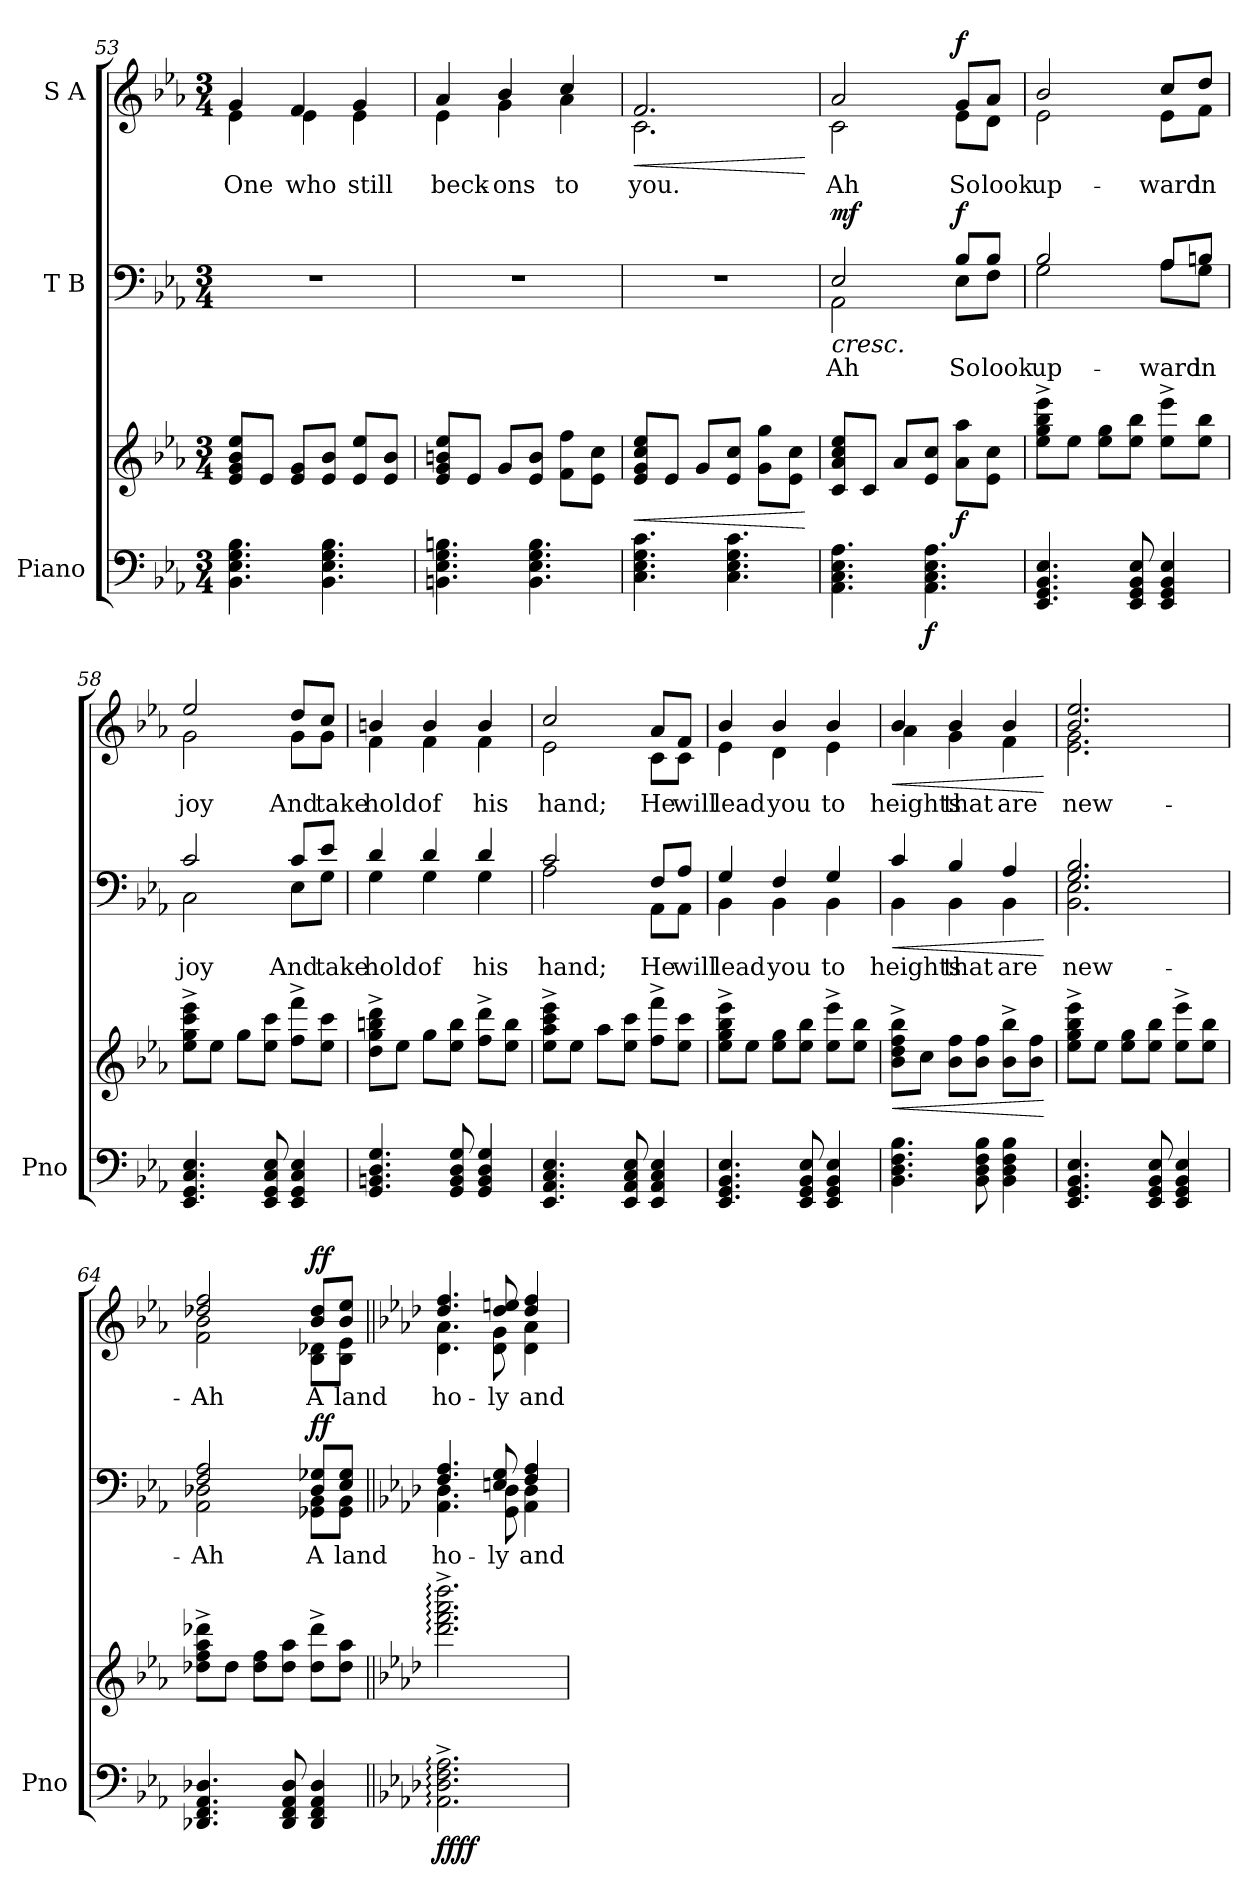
**kern	**kern	**dynam	**kern	**text	**dynam	**kern	**text	**dynam
*part3	*part3	*part3	*part2	*part2	*part2	*part1	*part1	*part1
*staff4	*staff3	*staff3/4	*staff2	*staff2	*staff2	*staff1	*staff1	*staff1
*I"Piano	*	*	*I"T B	*	*	*I"S A	*	*
*I'Pno	*	*	*	*	*	*	*	*
*clefF4	*clefG2	*	*clefF4	*	*	*clefG2	*	*
*k[b-e-a-]	*k[b-e-a-]	*	*k[b-e-a-]	*	*	*k[b-e-a-]	*	*
*M3/4	*M3/4	*	*M3/4	*	*	*M3/4	*	*
=53	=53	=53	=53	=53	=53	=53	=53	=53
!	!	!	!	!	!	!	!LO:LY:b	!
*	*	*	*	*	*	*^	*	*
4.BB-\ 4.E-\ 4.G\ 4.B-\	8e-/ 8g/ 8b-/ 8ee-/L	.	2.r	.	.	4g/	4e-\	One	.
.	8e-/J	.	.	.	.	.	.	.	.
!	!	!	!	!	!	!	!	!LO:LY:b	!
.	8e-/ 8g/L	.	.	.	.	4f/	4e-\	who	.
4.BB-\ 4.E-\ 4.G\ 4.B-\	8e-/ 8b-/J	.	.	.	.	.	.	.	.
!	!	!	!	!	!	!	!	!LO:LY:b	!
.	8e-/ 8ee-/L	.	.	.	.	4g/	4e-\	still	.
.	8e-/ 8b-/J	.	.	.	.	.	.	.	.
=54	=54	=54	=54	=54	=54	=54	=54	=54	=54
!	!	!	!	!	!	!	!	!LO:LY:b	!
4.BBn\ 4.E-\ 4.G\ 4.Bn\	8e-/ 8g/ 8bn/ 8ee-/L	.	2.r	.	.	4a-/	4e-\	beck-	.
.	8e-/J	.	.	.	.	.	.	.	.
!	!	!	!	!	!	!	!	!LO:LY:b	!
.	8g/L	.	.	.	.	4b-/	4g\	-ons	.
4.BB\ 4.E-\ 4.G\ 4.B\	8e-/ 8b/J	.	.	.	.	.	.	.	.
!	!	!	!	!	!	!	!	!LO:LY:b	!
.	8f\ 8ff\L	.	.	.	.	4cc/	4a-\	to	.
.	8e-\ 8cc\J	.	.	.	.	.	.	.	.
=55	=55	=55	=55	=55	=55	=55	=55	=55	=55
!	!	!LO:HP:b	!	!	!	!	!	!LO:LY:b	!LO:HP:b
4.C\ 4.E-\ 4.G\ 4.c\	8e-/ 8g/ 8cc/ 8ee-/L	<	2.r	.	.	2.f/	2.c\	you.	<
.	8e-/J	.	.	.	.	.	.	.	.
.	8g/L	.	.	.	.	.	.	.	.
4.C\ 4.E-\ 4.G\ 4.c\	8e-/ 8cc/J	.	.	.	.	.	.	.	.
.	8g\ 8gg\L	.	.	.	.	.	.	.	.
.	8e-\ 8cc\J	.	.	.	.	.	.	.	.
*	*	*	*	*	*	*v	*v	*	*
.	.	[	.	.	.	.	.	[
=56	=56	=56	=56	=56	=56	=56	=56	=56
!	!	!	!	!LO:LY:b	!LO:HP:b	!	!LO:LY:b	!
*	*	*	*^	*	*	*^	*	*
!	!	!	!	!	!	!LO:DY:n=1:b	!	!	!	!
4.AA-\ 4.C\ 4.E-\ 4.A-\	8c/ 8a-/ 8cc/ 8ee-/L	.	2E-/	2AA-\	Ah	< mf	2a-/	2c\	Ah	.
.	8c/J	.	.	.	.	.	.	.	.	.
.	8a-/L	.	.	.	.	.	.	.	.	.
!	!	!LO:DY:b=2	!	!	!	!	!	!	!	!
4.AA-\ 4.C\ 4.E-\ 4.A-\	8e-/ 8cc/J	f	.	.	.	.	.	.	.	.
!	!	!LO:DY:b	!	!	!LO:LY:b	!LO:DY:n=2:b	!	!	!LO:LY:b	!LO:DY:b
.	8a-\ 8aa-\L	f	8B-/L	8E-\L	So	f	8g/L	8e-\L	-So	f
!	!	!	!	!	!LO:LY:b	!	!	!	!LO:LY:b	!
.	8e-\ 8cc\J	.	8B-/J	8F\J	look	.	8a-/J	8d\J	look	.
*	*	*	*v	*v	*	*	*	*	*	*
*	*	*	*	*	*	*v	*v	*	*
.	.	.	.	.	[	.	.	.
!!LO:PB:g=z
=57	=57	=57	=57	=57	=57	=57	=57	=57
!	!	!	!	!LO:LY:b	!	!	!LO:LY:b	!
*	*	*	*^	*	*	*^	*	*
4.EE-/ 4.GG/ 4.BB-/ 4.E-/	8ee-\^ 8gg\^ 8bb-\^ 8eee-\^L	.	2B-/	2G\	up-	.	2b-/	2e-\	up-	.
.	8ee-\J	.	.	.	.	.	.	.	.	.
.	8ee-\ 8gg\L	.	.	.	.	.	.	.	.	.
8EE-/ 8GG/ 8BB-/ 8E-/	8ee-\ 8bb-\J	.	.	.	.	.	.	.	.	.
!	!	!	!	!	!LO:LY:b	!	!	!	!LO:LY:b	!
4EE-/ 4GG/ 4BB-/ 4E-/	8ee-\^ 8eee-\^L	.	8A-/L	8A-\L	-ward	.	8cc/L	8e-\L	-ward	.
!	!	!	!	!	!LO:LY:b	!	!	!	!LO:LY:b	!
.	8ee-\ 8bb-\J	.	8Bn/J	8G\J	in	.	8dd/J	8f\J	in	.
=58	=58	=58	=58	=58	=58	=58	=58	=58	=58	=58
!	!	!	!	!	!LO:LY:b	!	!	!	!LO:LY:b	!
4.EE-/ 4.GG/ 4.C/ 4.E-/	8ee-\^ 8gg\^ 8ccc\^ 8eee-\^L	.	2c/	2C\	joy	.	2ee-/	2g\	joy	.
.	8ee-\J	.	.	.	.	.	.	.	.	.
.	8gg\L	.	.	.	.	.	.	.	.	.
8EE-/ 8GG/ 8C/ 8E-/	8ee-\ 8ccc\J	.	.	.	.	.	.	.	.	.
!	!	!	!	!	!LO:LY:b	!	!	!	!LO:LY:b	!
4EE-/ 4GG/ 4C/ 4E-/	8ff\^ 8fff\^L	.	8c/L	8E-\L	And	.	8dd/L	8g\L	And	.
!	!	!	!	!	!LO:LY:b	!	!	!	!LO:LY:b	!
.	8ee-\ 8ccc\J	.	8e-/J	8G\J	take	.	8cc/J	8g\J	take	.
=59	=59	=59	=59	=59	=59	=59	=59	=59	=59	=59
!	!	!	!	!	!LO:LY:b	!	!	!	!LO:LY:b	!
4.GG/ 4.BBn/ 4.D/ 4.G/	8dd\^ 8gg\^ 8bbn\^ 8ddd\^L	.	4d/	4G\	hold	.	4bn/	4f\	hold	.
.	8ee-\J	.	.	.	.	.	.	.	.	.
!	!	!	!	!	!LO:LY:b	!	!	!	!LO:LY:b	!
.	8gg\L	.	4d/	4G\	of	.	4b/	4f\	of	.
8GG/ 8BB/ 8D/ 8G/	8ee-\ 8bb\J	.	.	.	.	.	.	.	.	.
!	!	!	!	!	!LO:LY:b	!	!	!	!LO:LY:b	!
4GG/ 4BB/ 4D/ 4G/	8ff\^ 8ddd\^L	.	4d/	4G\	his	.	4b/	4f\	his	.
.	8ee-\ 8bb\J	.	.	.	.	.	.	.	.	.
=60	=60	=60	=60	=60	=60	=60	=60	=60	=60	=60
!	!	!	!	!	!LO:LY:b	!	!	!	!LO:LY:b	!
4.EE-/ 4.AA-/ 4.C/ 4.E-/	8ee-\^ 8aa-\^ 8ccc\^ 8eee-\^L	.	2c/	2A-\	hand;	.	2cc/	2e-\	hand;	.
.	8ee-\J	.	.	.	.	.	.	.	.	.
.	8aa-\L	.	.	.	.	.	.	.	.	.
8EE-/ 8AA-/ 8C/ 8E-/	8ee-\ 8ccc\J	.	.	.	.	.	.	.	.	.
!	!	!	!	!	!LO:LY:b	!	!	!	!LO:LY:b	!
4EE-/ 4AA-/ 4C/ 4E-/	8ff\^ 8fff\^L	.	8F/L	8AA-\L	He	.	8a-/L	8c\L	He	.
!	!	!	!	!	!LO:LY:b	!	!	!	!LO:LY:b	!
.	8ee-\ 8ccc\J	.	8A-/J	8AA-\J	will	.	8f/J	8c\J	will	.
=61	=61	=61	=61	=61	=61	=61	=61	=61	=61	=61
!	!	!	!	!	!LO:LY:b	!	!	!	!LO:LY:b	!
4.EE-/ 4.GG/ 4.BB-/ 4.E-/	8ee-\^ 8gg\^ 8bb-\^ 8eee-\^L	.	4G/	4BB-\	lead	.	4b-/	4e-\	lead	.
.	8ee-\J	.	.	.	.	.	.	.	.	.
!	!	!	!	!	!LO:LY:b	!	!	!	!LO:LY:b	!
.	8ee-\ 8gg\L	.	4F/	4BB-\	you	.	4b-/	4d\	you	.
8EE-/ 8GG/ 8BB-/ 8E-/	8ee-\ 8bb-\J	.	.	.	.	.	.	.	.	.
!	!	!	!	!	!LO:LY:b	!	!	!	!LO:LY:b	!
4EE-/ 4GG/ 4BB-/ 4E-/	8ee-\^ 8eee-\^L	.	4G/	4BB-\	to	.	4b-/	4e-\	to	.
.	8ee-\ 8bb-\J	.	.	.	.	.	.	.	.	.
!!LO:LB:g=z	!!
=62	=62	=62	=62	=62	=62	=62	=62	=62	=62	=62
!	!	!LO:HP:b	!	!	!LO:LY:b	!LO:HP:b	!	!	!LO:LY:b	!LO:HP:b
4.BB-\ 4.D\ 4.F\ 4.B-\	8b-\^ 8dd\^ 8ff\^ 8bb-\^L	<	4c/	4BB-\	heights	<	4b-/	4a-\	heights	<
.	8cc\J	.	.	.	.	.	.	.	.	.
!	!	!	!	!	!LO:LY:b	!	!	!	!LO:LY:b	!
.	8b-\ 8ff\L	.	4B-/	4BB-\	that	.	4b-/	4g\	that	.
8BB-\ 8D\ 8F\ 8B-\	8b-\ 8ff\J	.	.	.	.	.	.	.	.	.
!	!	!	!	!	!LO:LY:b	!	!	!	!LO:LY:b	!
4BB-\ 4D\ 4F\ 4B-\	8b-\^ 8bb-\^L	.	4A-/	4BB-\	are	.	4b-/	4f\	are	.
.	8b-\ 8ff\J	.	.	.	.	.	.	.	.	.
*	*	*	*v	*v	*	*	*	*	*	*
*	*	*	*	*	*	*v	*v	*	*
.	.	[	.	.	[	.	.	[
=63	=63	=63	=63	=63	=63	=63	=63	=63
!	!	!	!	!LO:LY:b	!	!	!LO:LY:b	!
*	*	*	*^	*	*	*^	*	*
4.EE-/ 4.GG/ 4.BB-/ 4.E-/	8ee-\^ 8gg\^ 8bb-\^ 8eee-\^L	.	2.G/ 2.B-/	2.BB-\ 2.E-\	new-	.	2.b-/ 2.ee-/	2.e-\ 2.g\	new-	.
.	8ee-\J	.	.	.	.	.	.	.	.	.
.	8ee-\ 8gg\L	.	.	.	.	.	.	.	.	.
8EE-/ 8GG/ 8BB-/ 8E-/	8ee-\ 8bb-\J	.	.	.	.	.	.	.	.	.
4EE-/ 4GG/ 4BB-/ 4E-/	8ee-\^ 8eee-\^L	.	.	.	.	.	.	.	.	.
.	8ee-\ 8bb-\J	.	.	.	.	.	.	.	.	.
=64	=64	=64	=64	=64	=64	=64	=64	=64	=64	=64
!	!	!	!	!	!LO:LY:b	!	!	!	!LO:LY:b	!
4.DD-X/ 4.FF/ 4.AA-/ 4.D-X/	8dd-X\^ 8ff\^ 8aa-\^ 8ddd-X\^L	.	2F/ 2A-/	2AA-\ 2D-X\	Ah	.	2dd-X/ 2ff/	2f\ 2b-\	Ah	.
.	8dd-\J	.	.	.	.	.	.	.	.	.
.	8dd-\ 8ff\L	.	.	.	.	.	.	.	.	.
8DD-/ 8FF/ 8AA-/ 8D-/	8dd-\ 8aa-\J	.	.	.	.	.	.	.	.	.
!	!	!	!	!	!LO:LY:b	!LO:DY:b	!	!	!LO:LY:b	!LO:DY:b
4DD-/ 4FF/ 4AA-/ 4D-/	8dd-\^ 8ddd-\^L	.	8D-/ 8G-X/L	8GG-X\ 8BB-\L	-A	ff	8b-/ 8dd-/L	8B-\ 8d-X\L	-A	ff
!	!	!	!	!	!LO:LY:b	!	!	!	!LO:LY:b	!
.	8dd-\ 8aa-\J	.	8E-/ 8G-/J	8GG-\ 8BB-\J	land	.	8b-/ 8ee-/J	8B-\ 8e-\J	land	.
=65||	=65||	=65||	=65||	=65||	=65||	=65||	=65||	=65||	=65||	=65||
*k[b-e-a-d-]	*k[b-e-a-d-]	*	*k[b-e-a-d-]	*	*	*	*k[b-e-a-d-]	*	*	*
*	*	*	*	*	*	*	*MM60	*	*	*
!	!	!LO:DY:b=2	!	!	!LO:LY:b	!	!	!	!LO:LY:b	!
!	!	!LO:DY:n=1:b	!	!	!	!	!	!	!	!
2.AA-\:^ 2.D-\:^ 2.F\:^ 2.A-\:^	2.ddd-\:^ 2.fff\:^ 2.aaa-\:^ 2.dddd-\:^	ff ff	4.F/ 4.A-/	4.AA-\ 4.D-\	ho-	.	4.dd-/ 4.ff/	4.d-\ 4.a-\	ho-	.
!	!	!	!	!	!LO:LY:b	!	!	!	!LO:LY:b	!
.	.	.	8En/ 8G/	8GG\ 8D-\	-ly	.	8dd-/ 8een/	8d-\ 8g\	-ly	.
!	!	!	!	!	!LO:LY:b	!	!	!	!LO:LY:b	!
.	.	.	4F/ 4A-/	4AA-\ 4D-\	and	.	4dd-/ 4ff/	4d-\ 4a-\	and	.
*	*	*	*v	*v	*	*	*	*	*	*
*	*	*	*	*	*	*v	*v	*	*
=	=	=	=	=	=	=	=	=
*-	*-	*-	*-	*-	*-	*-	*-	*-
